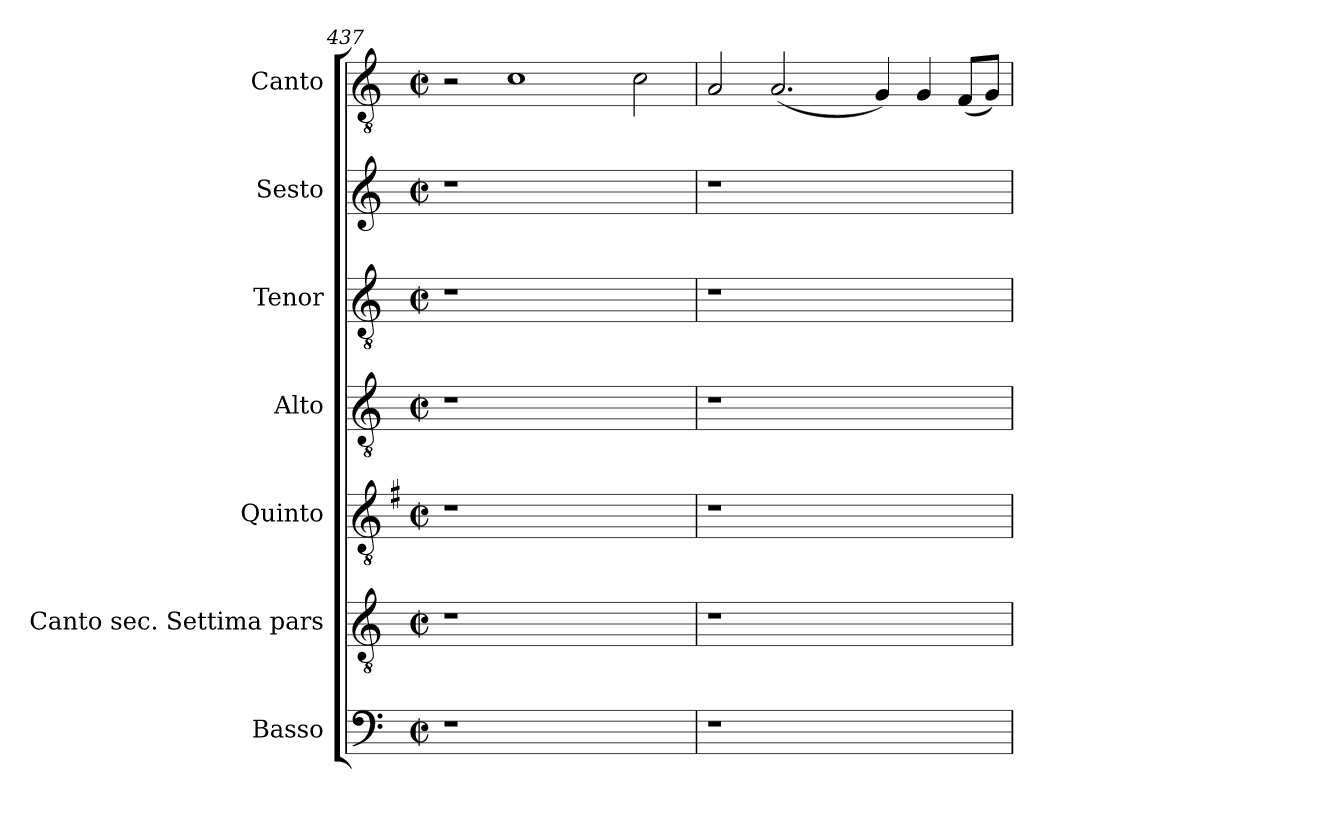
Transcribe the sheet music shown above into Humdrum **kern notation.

**kern	**kern	**kern	**kern	**kern	**kern	**kern
*part7	*part6	*part5	*part4	*part3	*part2	*part1
*staff7	*staff6	*staff5	*staff4	*staff3	*staff2	*staff1
*I"Basso	*I"Canto sec. Settima pars	*I"Quinto	*I"Alto	*I"Tenor	*I"Sesto	*I"Canto
*	*	*I'Quinto	*I'Alto	*I'Tenor	*I'Sesto	*I'Canto
*clefF4	*clefGv2	*clefGv2	*clefGv2	*clefGv2	*clefG2	*clefGv2
*k[]	*k[]	*k[f#]	*k[]	*k[]	*k[]	*k[]
*C:	*C:	*G:	*C:	*C:	*C:	*C:
*M2/2	*M2/2	*M2/2	*M2/2	*M2/2	*M2/2	*M2/2
*met(c|)	*met(c|)	*met(c|)	*met(c|)	*met(c|)	*met(c|)	*met(c|)
=437	=437	=437	=437	=437	=437	=437
1r	1r	1r	1r	1r	1r	2r
.	.	.	.	.	.	1c
1ryy	1ryy	1ryy	1ryy	1ryy	1ryy	.
.	.	.	.	.	.	2c\
=438	=438	=438	=438	=438	=438	=438
1r	1r	1r	1r	1r	1r	2A/
.	.	.	.	.	.	(<2.A/
1ryy	1ryy	1ryy	1ryy	1ryy	1ryy	.
.	.	.	.	.	.	4G/)
.	.	.	.	.	.	4G/
.	.	.	.	.	.	(<8F/L
.	.	.	.	.	.	8G/J)
=	=	=	=	=	=	=
*-	*-	*-	*-	*-	*-	*-
